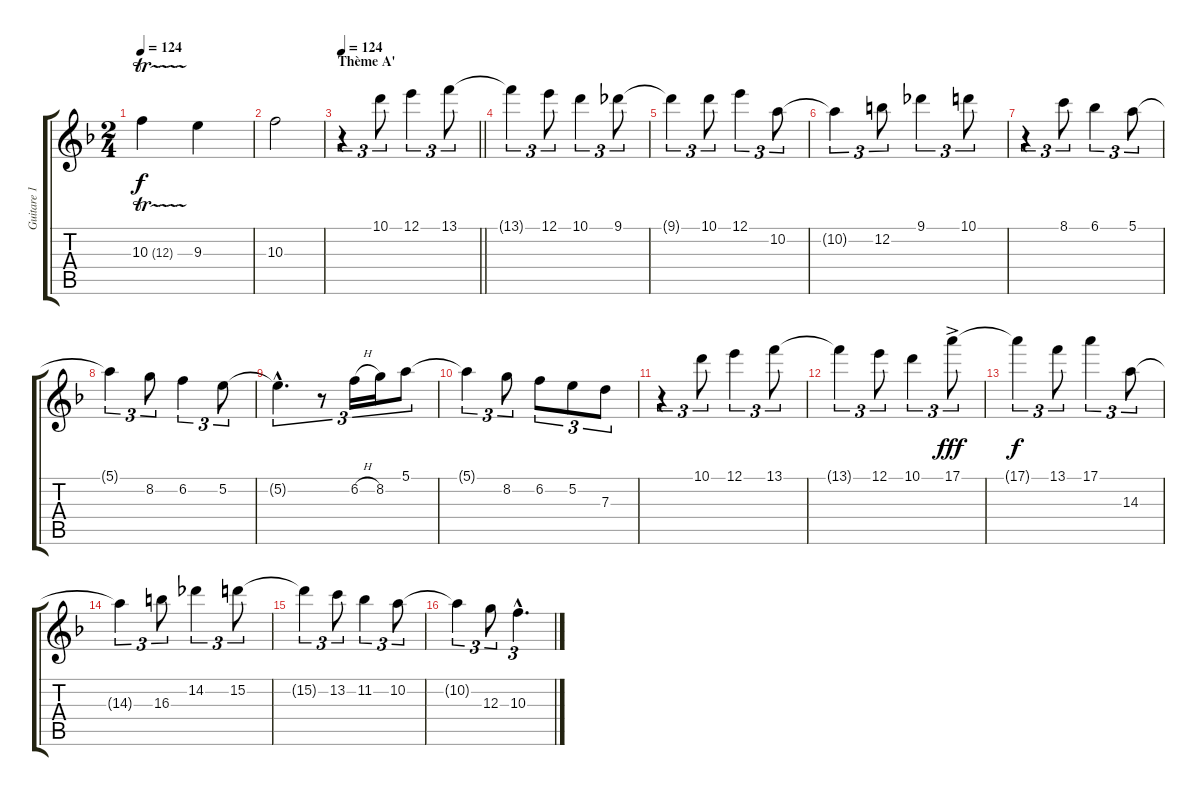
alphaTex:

\track ("Guitare 1" "Guitare 1") {instrument acousticguitarnylon}
\staff {score tabs}
\tuning (E4 B3 G3 D3 A2 E2) {hide}
\ts (2 4)
\tempo 124
\clef g2
\ks dminor
10.3{tr (12 32)}.4{dy f} 9.3.4 |
10.3.2 |
\section ("" "Thème A'")
\tempo 124
\barLineRight lightlight
r.4{tu (3 2) volume 14 balance 16 instrument acousticguitarnylon} 10.1.8{tu (3 2)} 12.1.4{tu (3 2)} 13.1.8{tu (3 2)} |
13.1{t}.4{tu (3 2) volume 14 balance 16 instrument acousticguitarnylon} 12.1.8{tu (3 2)} 10.1.4{tu (3 2)} 9.1.8{tu (3 2)} |
9.1{t}.4{tu (3 2)} 10.1.8{tu (3 2)} 12.1.4{tu (3 2)} 10.2.8{tu (3 2)} |
10.2{t}.4{tu (3 2)} 12.2.8{tu (3 2)} 9.1.4{tu (3 2)} 10.1.8{tu (3 2)} |
r.4{tu (3 2)} 8.1.8{tu (3 2)} 6.1.4{tu (3 2)} 5.1.8{tu (3 2)} |
5.1{t}.4{tu (3 2)} 8.2.8{tu (3 2)} 6.2.4{tu (3 2)} 5.2.8{tu (3 2)} |
5.2{hac t}.4{d tu (3 2)} r.8{tu (3 2)} 6.2{h}.16{tu (3 2)} 8.2.16{tu (3 2)} 5.1.8{tu (3 2)} |
5.1{t}.4{tu (3 2)} 8.2.8{tu (3 2)} 6.2.8{tu (3 2)} 5.2.8{tu (3 2)} 7.3.8{tu (3 2)} |
r.4{tu (3 2)} 10.1.8{tu (3 2)} 12.1.4{tu (3 2)} 13.1.8{tu (3 2)} |
13.1{t}.4{tu (3 2)} 12.1.8{tu (3 2)} 10.1.4{tu (3 2)} 17.1{ac}.8{tu (3 2) dy fff} |
17.1{t}.4{tu (3 2) dy f} 13.1.8{tu (3 2)} 17.1.4{tu (3 2)} 14.3.8{tu (3 2)} |
14.3{t}.4{tu (3 2)} 16.3.8{tu (3 2)} 14.2.4{tu (3 2)} 15.2.8{tu (3 2)} |
15.2{t}.4{tu (3 2)} 13.2.8{tu (3 2)} 11.2.4{tu (3 2)} 10.2.8{tu (3 2)} |
10.2{t}.4{tu (3 2)} 12.3.8{tu (3 2)} 10.3{hac}.4{d tu (3 2)}
